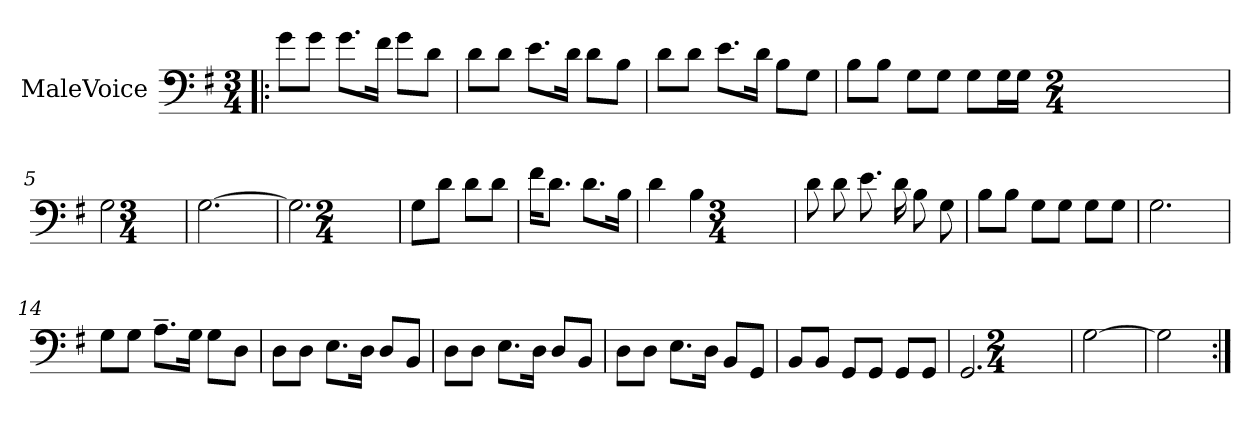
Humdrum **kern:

**kern
*part1
*staff1
*I"MaleVoice
*clefF4
*k[f#]
*M3/4
*MM58
=1!|:
8g\L
8g\J
8.g\L
16f#\Jk
8g\L
8d\J
=2
8d\L
8d\J
8.e\L
16d\Jk
8d\L
8B\J
=3
8d\L
8d\J
8.e\L
16d\Jk
8B\L
8G\J
=4
8B\L
8B\J
8G\L
8G\J
8G\L
16G\L
16G\JJ
*M2/4
=5
2G
*M3/4
=6
[2.G
=7
2.G]
*M2/4
=8
8G\L
8d\J
8d\L
8d\J
=9
16f#\KL
8.d\J
8.d\L
16B\Jk
=10
4d
4B
*M3/4
=11
8d
8d
8.e
16d
8B
8G
=12
8B\L
8B\J
8G\L
8G\J
8G\L
8G\J
=13
2.G
=14
8G\L
8G\J
8.A~\L
16G\Jk
8G\L
8D\J
=15
8D\L
8D\J
8.E\L
16D\Jk
8D/L
8BB/J
=16
8D\L
8D\J
8.E\L
16D\Jk
8D/L
8BB/J
=17
8D\L
8D\J
8.E\L
16D\Jk
8BB/L
8GG/J
=18
8BB/L
8BB/J
8GG/L
8GG/J
8GG/L
8GG/J
=19
2.GG
*M2/4
=20
[2G
=21
2G]
=:|!
*-
